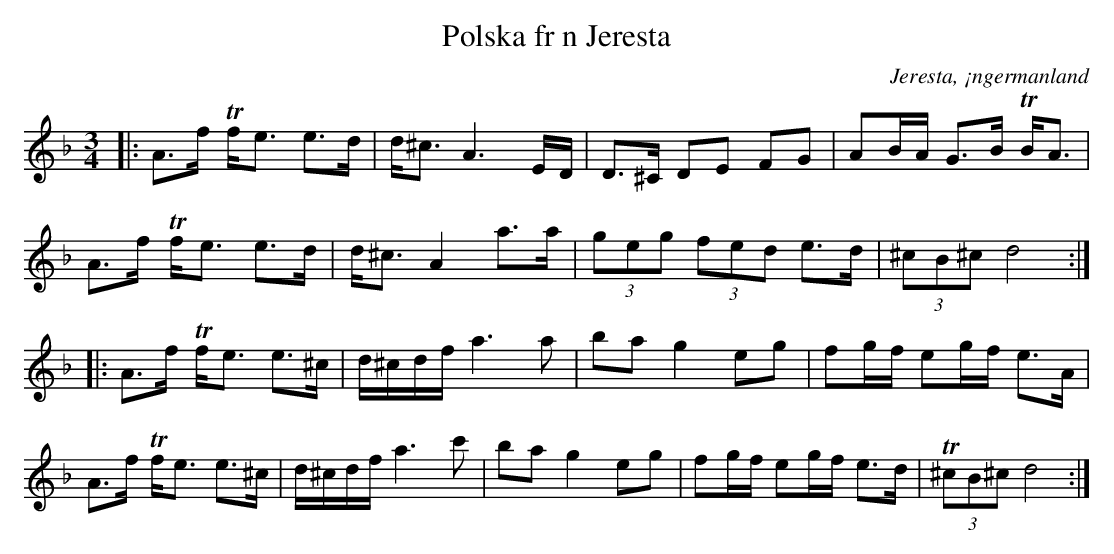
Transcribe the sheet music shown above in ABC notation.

X:1
T:Polska fr n Jeresta
O:Jeresta, ¡ngermanland
M:3/4
L:1/8
K:Dm
|: A>f Tf<e e>d | d<^c A3 E/D/ | D>^C DE FG | AB/A/ G>B TB<A |
A>f Tf<e e>d | d<^c A2 a>a | (3geg (3fed e>d | (3^cB^c d4:|
|:A>f Tf<e e>^c | d/^c/d/f/ a3 a | ba g2 eg | fg/f/ eg/f/ e>A |
A>f Tf<e e>^c | d/^c/d/f/ a3 c' | ba g2 eg | fg/f/ eg/f/ e>d | (3T^cB^c d4 :|
